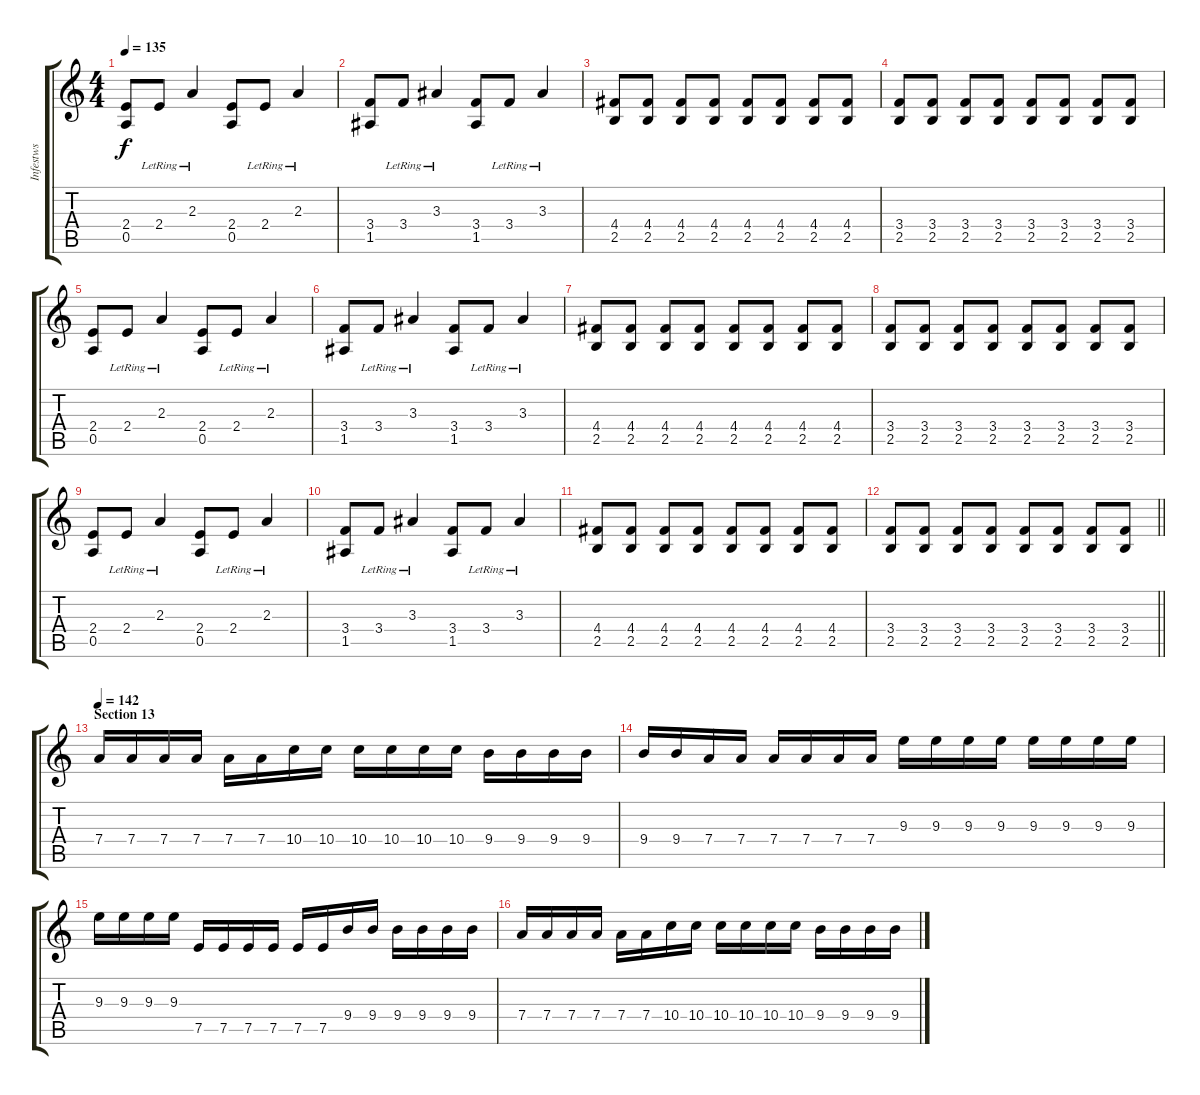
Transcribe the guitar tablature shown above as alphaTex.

\track ("Infestws" "Infestws") {instrument overdrivenguitar}
\staff {score tabs}
\tuning (E4 B3 G3 D3 A2 E2) {hide}
\ts (4 4)
\tempo 135
\clef g2
\ks c
(2.4 0.5).8{dy f} 2.4{lr}.8 2.3{lr}.4 (2.4 0.5).8 2.4{lr}.8 2.3{lr}.4 |
(3.4 1.5).8 3.4{lr}.8 3.3{lr}.4 (3.4 1.5).8 3.4{lr}.8 3.3{lr}.4 |
(4.4 2.5).8 (4.4 2.5).8 (4.4 2.5).8 (4.4 2.5).8 (4.4 2.5).8 (4.4 2.5).8 (4.4 2.5).8 (4.4 2.5).8 |
(3.4 2.5).8 (3.4 2.5).8 (3.4 2.5).8 (3.4 2.5).8 (3.4 2.5).8 (3.4 2.5).8 (3.4 2.5).8 (3.4 2.5).8 |
(2.4 0.5).8 2.4{lr}.8 2.3{lr}.4 (2.4 0.5).8 2.4{lr}.8 2.3{lr}.4 |
(3.4 1.5).8 3.4{lr}.8 3.3{lr}.4 (3.4 1.5).8 3.4{lr}.8 3.3{lr}.4 |
(4.4 2.5).8 (4.4 2.5).8 (4.4 2.5).8 (4.4 2.5).8 (4.4 2.5).8 (4.4 2.5).8 (4.4 2.5).8 (4.4 2.5).8 |
(3.4 2.5).8 (3.4 2.5).8 (3.4 2.5).8 (3.4 2.5).8 (3.4 2.5).8 (3.4 2.5).8 (3.4 2.5).8 (3.4 2.5).8 |
(2.4 0.5).8 2.4{lr}.8 2.3{lr}.4 (2.4 0.5).8 2.4{lr}.8 2.3{lr}.4 |
(3.4 1.5).8 3.4{lr}.8 3.3{lr}.4 (3.4 1.5).8 3.4{lr}.8 3.3{lr}.4 |
(4.4 2.5).8 (4.4 2.5).8 (4.4 2.5).8 (4.4 2.5).8 (4.4 2.5).8 (4.4 2.5).8 (4.4 2.5).8 (4.4 2.5).8 |
\barLineRight lightlight
(3.4 2.5).8 (3.4 2.5).8 (3.4 2.5).8 (3.4 2.5).8 (3.4 2.5).8 (3.4 2.5).8 (3.4 2.5).8 (3.4 2.5).8 |
\section ("" "Section 13")
\tempo 142
7.4.16{volume 10} 7.4.16 7.4.16 7.4.16 7.4.16 7.4.16 10.4.16 10.4.16 10.4.16 10.4.16 10.4.16 10.4.16 9.4.16 9.4.16 9.4.16 9.4.16 |
9.4.16 9.4.16 7.4.16 7.4.16 7.4.16 7.4.16 7.4.16 7.4.16 9.3.16 9.3.16 9.3.16 9.3.16 9.3.16 9.3.16 9.3.16 9.3.16 |
9.3.16 9.3.16 9.3.16 9.3.16 7.5.16 7.5.16 7.5.16 7.5.16 7.5.16 7.5.16 9.4.16 9.4.16 9.4.16 9.4.16 9.4.16 9.4.16 |
7.4.16 7.4.16 7.4.16 7.4.16 7.4.16 7.4.16 10.4.16 10.4.16 10.4.16 10.4.16 10.4.16 10.4.16 9.4.16 9.4.16 9.4.16 9.4.16
